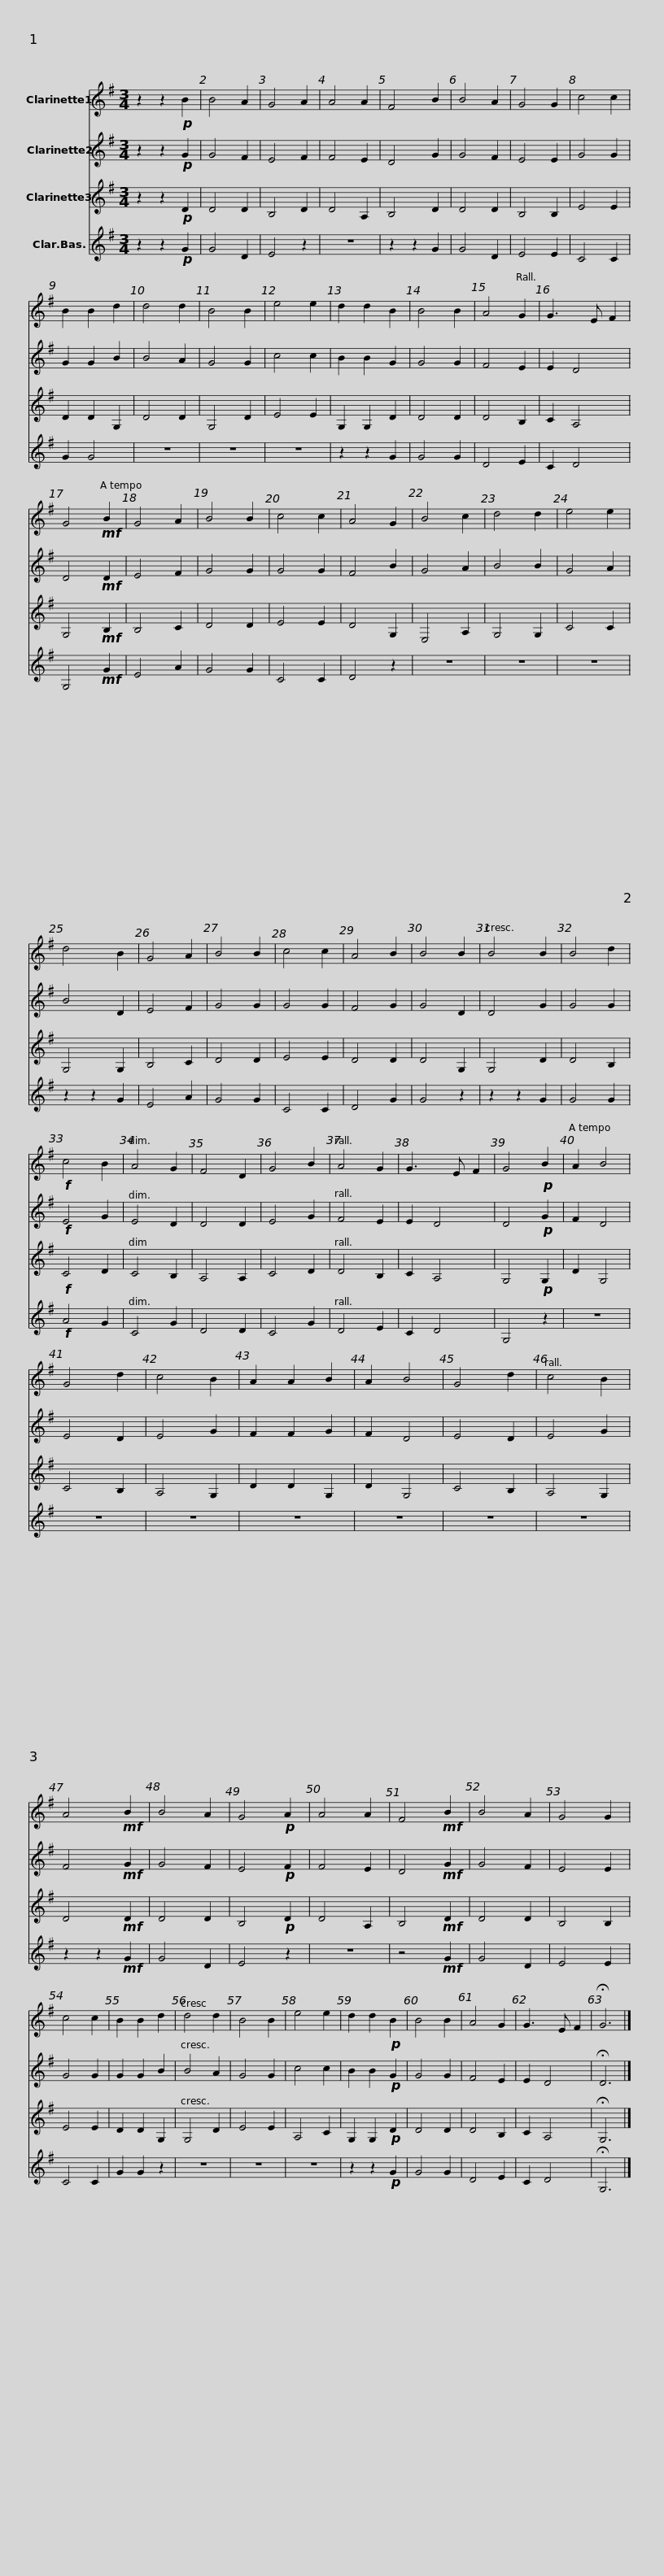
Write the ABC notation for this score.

X:1
%%score 1 2 3 4
L:1/8
M:3/4
I:linebreak $
K:none
V:1 treble transpose=-2
V:2 treble transpose=-2
V:3 treble transpose=-2
V:4 treble transpose=-14
V:1
[K:G] z2 z2!p! B2 | B4 A2 | G4 A2 | A4 A2 | F4 B2 | %5
 B4 A2 | G4 G2 | c4 c2 | B2 B2 d2 | d4 d2 | %10
 B4 B2 | e4 e2 | d2 d2 B2 | B4 B2 |$ A4 G2 | %15
 G3 E F2 | G4!mf! B2 | G4 A2 | B4 B2 | c4 c2 | %20
 A4 G2 | B4 c2 | d4 d2 | e4 e2 | d4 B2 | %25
 G4 A2 | B4 B2 | c4 c2 | A4 B2 |$ B4 B2 | %30
 B4 B2 | B4 d2 |!f! c4 B2 | A4 G2 | F4 D2 | %35
 G4 B2 | A4 G2 | G3 E F2 | G4!p! B2 | A2 B4 | %40
 G4 d2 | c4 B2 | A2 A2 B2 |$ A2 B4 | G4 d2 | %45
 c4 B2 | A4!mf! B2 | B4 A2 | G4!p! A2 | A4 A2 | %50
 F4!mf! B2 | B4 A2 | G4 G2 | c4 c2 | B2 B2 d2 | %55
 d4 d2 | B4 B2 | e4 e2 |$ d2 d2!p! B2 | B4 B2 | %60
 A4 G2 | G3 E F2 | !fermata!G6 |] %63
V:2
[K:G] z2 z2!p! G2 | G4 F2 | E4 F2 | F4 E2 | D4 G2 | %5
 G4 F2 | E4 E2 | G4 G2 | G2 G2 B2 | B4 A2 | %10
 G4 G2 | c4 c2 | B2 B2 G2 | G4 G2 |$ F4 E2 | %15
 E2 D4 | D4!mf! D2 | E4 F2 | G4 G2 | G4 G2 | %20
 F4 B2 | G4 A2 | B4 B2 | G4 A2 | B4 D2 | %25
 E4 F2 | G4 G2 | G4 G2 | F4 G2 |$ G4 D2 | %30
 D4 G2 | G4 G2 |!f! E4 G2 | E4 D2 | D4 D2 | %35
 E4 G2 | F4 E2 | E2 D4 | D4!p! G2 | F2 D4 | %40
 E4 D2 | E4 G2 | F2 F2 G2 |$ F2 D4 | E4 D2 | %45
 E4 G2 | F4!mf! G2 | G4 F2 | E4!p! F2 | F4 E2 | %50
 D4!mf! G2 | G4 F2 | E4 E2 | G4 G2 | G2 G2 B2 | %55
 B4 A2 | G4 G2 | c4 c2 |$ B2 B2!p! G2 | G4 G2 | %60
 F4 E2 | E2 D4 | !fermata!D6 |] %63
V:3
[K:G] z2 z2!p! D2 | D4 D2 | B,4 D2 | D4 A,2 | B,4 D2 | %5
 D4 D2 | B,4 B,2 | E4 E2 | D2 D2 G,2 | D4 D2 | %10
 G,4 D2 | E4 E2 | G,2 G,2 D2 | D4 D2 |$ D4 B,2 | %15
 C2 A,4 | G,4!mf! B,2 | B,4 C2 | D4 D2 | E4 E2 | %20
 D4 G,2 | E,4 A,2 | G,4 G,2 | C4 C2 | G,4 G,2 | %25
 B,4 C2 | D4 D2 | E4 E2 | D4 D2 |$ D4 G,2 | %30
 G,4 D2 | D4 B,2 |!f! C4 D2 | C4 B,2 | A,4 A,2 | %35
 C4 D2 | D4 B,2 | C2 A,4 | G,4!p! G,2 | D2 G,4 | %40
 C4 B,2 | A,4 G,2 | D2 D2 G,2 |$ D2 G,4 | C4 B,2 | %45
 A,4 G,2 | D4!mf! D2 | D4 D2 | B,4!p! D2 | D4 A,2 | %50
 B,4!mf! D2 | D4 D2 | B,4 B,2 | E4 E2 | D2 D2 G,2 | %55
 G,4 D2 | E4 E2 | A,4 C2 |$ G,2 G,2!p! D2 | D4 D2 | %60
 D4 B,2 | C2 A,4 | !fermata!G,6 |] %63
V:4
[K:G] z2 z2!p! G2 | G4 D2 | E4 z2 | z6 | z2 z2 G2 | %5
 G4 D2 | E4 E2 | C4 C2 | G2 G4 | z6 | %10
 z6 | z6 | z2 z2 G2 | G4 G2 |$ D4 E2 | %15
 C2 D4 | G,4!mf! G2 | E4 A2 | G4 G2 | C4 C2 | %20
 D4 z2 | z6 | z6 | z6 | z2 z2 G2 | %25
 E4 A2 | G4 G2 | C4 C2 | D4 G2 |$ G4 z2 | %30
 z2 z2 G2 | G4 G2 |!f! A4 G2 | C4 G2 | D4 D2 | %35
 C4 G2 | D4 E2 | C2 D4 | G,4 z2 | z6 | %40
 z6 | z6 | z6 |$ z6 | z6 | %45
 z6 | z2 z2!mf! G2 | G4 D2 | E4 z2 | z6 | %50
 z4!mf! G2 | G4 D2 | E4 E2 | C4 C2 | G2 G2 z2 | %55
 z6 | z6 | z6 |$ z2 z2!p! G2 | G4 G2 | %60
 D4 E2 | C2 D4 | !fermata!G,6 |] %63
